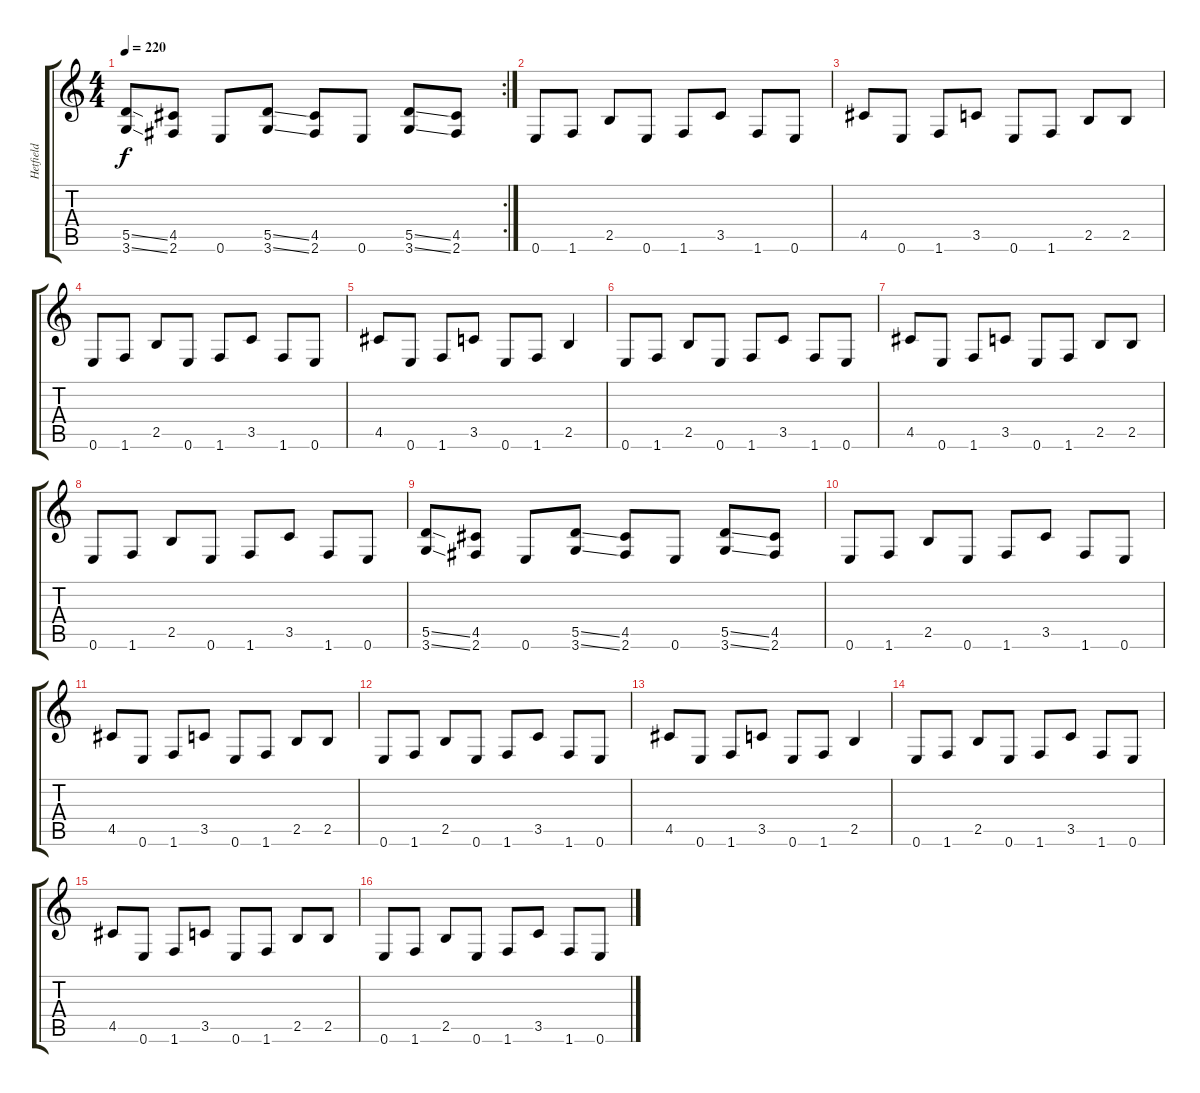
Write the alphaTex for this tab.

\track ("Hetfield" "Hetfield") {instrument distortionguitar}
\staff {score tabs}
\tuning (E4 B3 G3 D3 A2 E2) {hide}
\rc 2
\ts (4 4)
\tempo 220
\clef g2
\ks c
(5.5{ss} 3.6{ss}).8{dy f} (4.5 2.6).8 0.6.8 (5.5{ss} 3.6{ss}).8 (4.5 2.6).8 0.6.8 (5.5{ss} 3.6{ss}).8 (4.5 2.6).8 |
0.6.8 1.6.8 2.5.8 0.6.8 1.6.8 3.5.8 1.6.8 0.6.8 |
4.5.8 0.6.8 1.6.8 3.5.8 0.6.8 1.6.8 2.5.8 2.5.8 |
0.6.8 1.6.8 2.5.8 0.6.8 1.6.8 3.5.8 1.6.8 0.6.8 |
4.5.8 0.6.8 1.6.8 3.5.8 0.6.8 1.6.8 2.5.4 |
0.6.8 1.6.8 2.5.8 0.6.8 1.6.8 3.5.8 1.6.8 0.6.8 |
4.5.8 0.6.8 1.6.8 3.5.8 0.6.8 1.6.8 2.5.8 2.5.8 |
0.6.8 1.6.8 2.5.8 0.6.8 1.6.8 3.5.8 1.6.8 0.6.8 |
(5.5{ss} 3.6{ss}).8 (4.5 2.6).8 0.6.8 (5.5{ss} 3.6{ss}).8 (4.5 2.6).8 0.6.8 (5.5{ss} 3.6{ss}).8 (4.5 2.6).8 |
0.6.8 1.6.8 2.5.8 0.6.8 1.6.8 3.5.8 1.6.8 0.6.8 |
4.5.8 0.6.8 1.6.8 3.5.8 0.6.8 1.6.8 2.5.8 2.5.8 |
0.6.8 1.6.8 2.5.8 0.6.8 1.6.8 3.5.8 1.6.8 0.6.8 |
4.5.8 0.6.8 1.6.8 3.5.8 0.6.8 1.6.8 2.5.4 |
0.6.8 1.6.8 2.5.8 0.6.8 1.6.8 3.5.8 1.6.8 0.6.8 |
4.5.8 0.6.8 1.6.8 3.5.8 0.6.8 1.6.8 2.5.8 2.5.8 |
0.6.8 1.6.8 2.5.8 0.6.8 1.6.8 3.5.8 1.6.8 0.6.8
